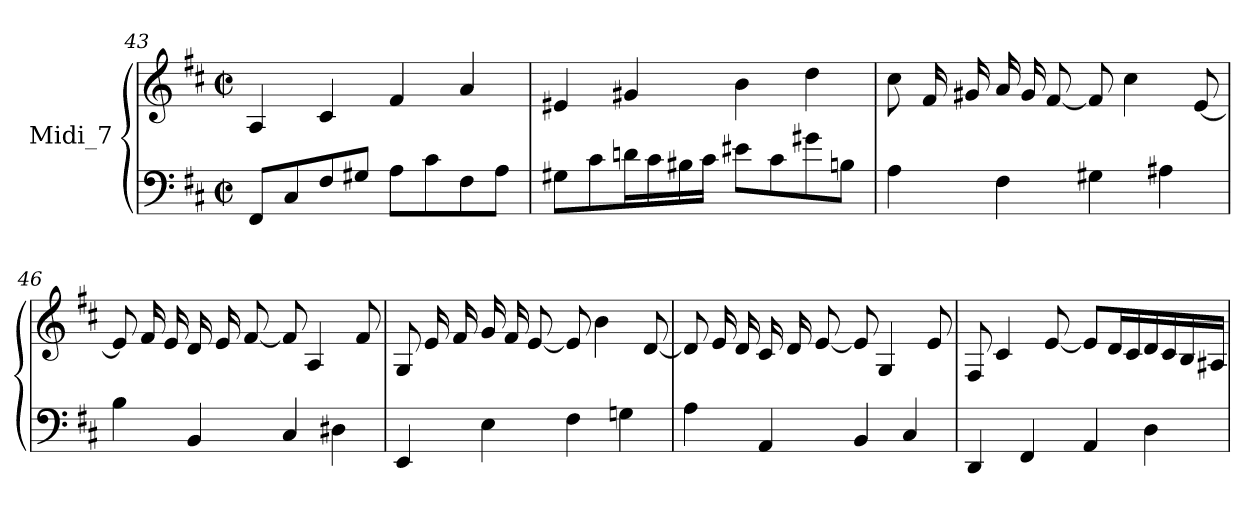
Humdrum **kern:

**kern	**kern
*part1	*part1
*staff2	*staff1
*I"Midi_7	*
!!LO:LB:g=z
*clefF4	*clefG2
*k[f#c#]	*k[f#c#]
*D:	*D:
*M2/2	*M2/2
*met(c|)	*met(c|)
=43	=43
8FF#L	4A
8C#	.
8F#	4c#
8G#XJ	.
8AL	4f#
8c#	.
8F#	4a
8AJ	.
=44	=44
8G#XL	4e#X
8c#	.
16dnL	4g#X
16c#	.
16B#X	.
16c#JJ	.
8e#XL	4b\
8c#	.
8g#X	4dd\
8BnJ	.
=45	=45
4A	8cc#L
.	16f#L
.	16g#X
4F#	16a
.	16g#
.	[8f#J
4G#X	8f#]
.	4cc#
4A#X	.
.	[8e
=46	=46
4B	8eL]
.	16f#L
.	16e
4BB/	16d
.	16e
.	[8f#J
4C#/	8f#]
.	4A
4D#X	.
.	8f#
!!LO:LB:g=z
=47	=47
4EE/	8GL
.	16eL
.	16f#
4E	16g
.	16f#
.	[8eJ
4F#	8e]
.	4b
4Gn	.
.	[8d
=48	=48
4A	8dL]
.	16eL
.	16d
4AA/	16c#
.	16d
.	[8eJ
4BB/	8e]
.	4G
4C#/	.
.	8e
=49	=49
4DD/	8F#
.	4c#
4FF#/	.
.	[8e
4AA/	8eL]
.	16dL
.	16c#
4D	16d
.	16c#
.	16B
.	16A#XJJ
=	=
*-	*-
